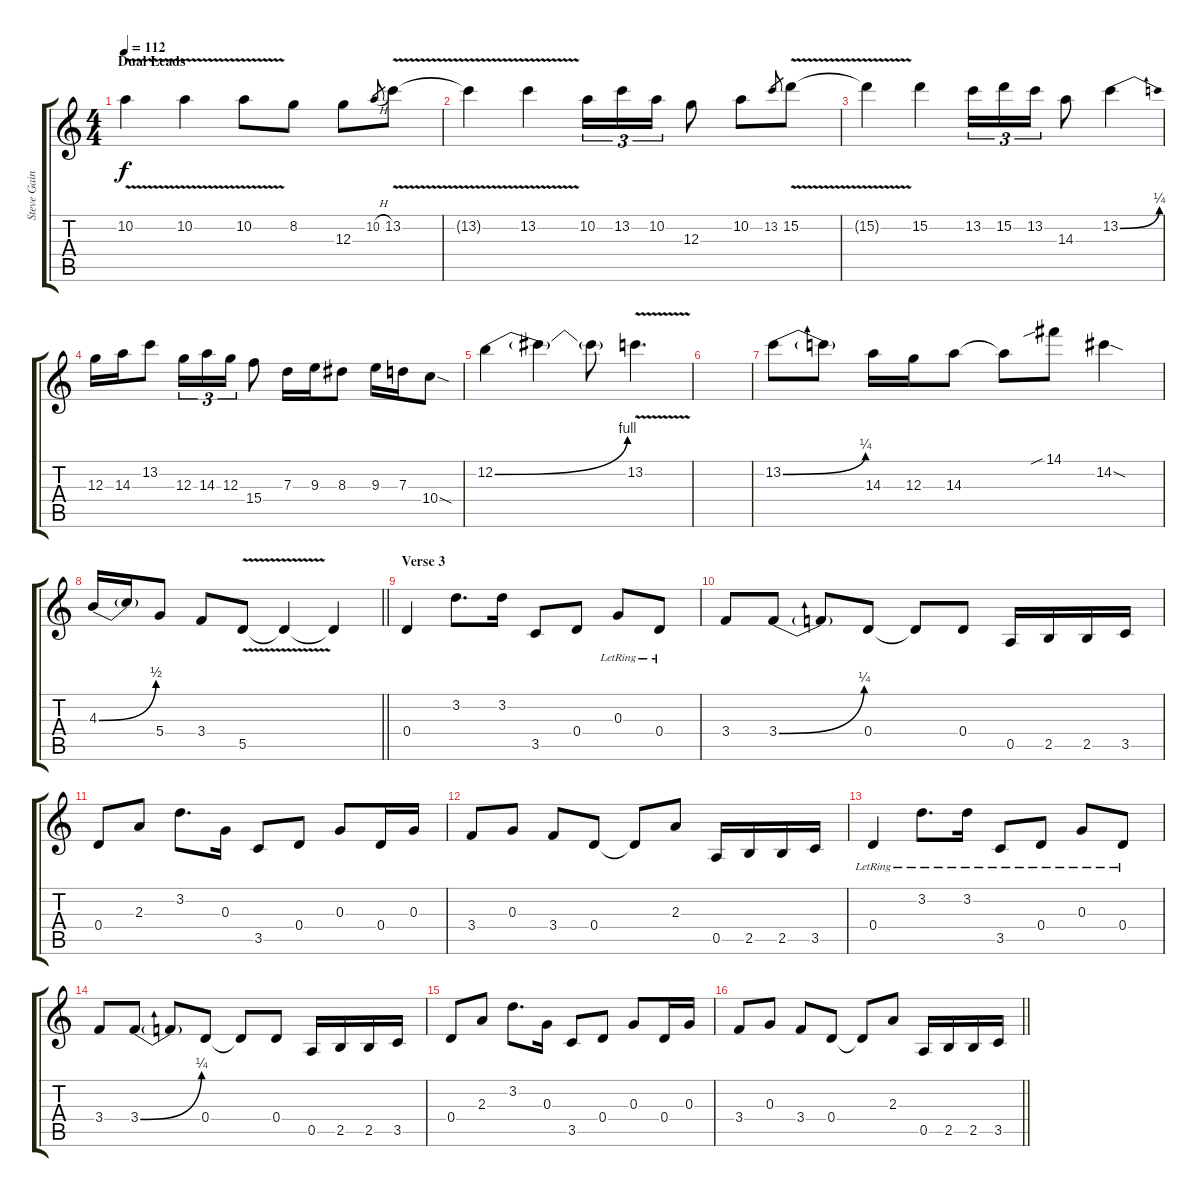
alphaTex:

\track ("Steve Gaines" "Steve Gain") {instrument electricguitarclean}
\staff {score tabs}
\tuning (E4 B3 G3 D3 A2 E2) {hide}
\ts (4 4)
\section ("" "Dual Leads")
\tempo 112
\clef g2
\ks c
10.2{v}.4{dy f volume 11 instrument overdrivenguitar} 10.2{v}.4 10.2{v}.8 8.2.8 12.3.8 10.2{h}.8{gr} 13.2{v}.8 |
13.2{t}.4 13.2{v}.4 10.2.16{tu (3 2)} 13.2.16{tu (3 2)} 10.2.16{tu (3 2)} 12.3.8 10.2.8 13.2.8{gr} 15.2{v}.8 |
15.2{t}.4 15.2.4 13.2.16{tu (3 2)} 15.2.16{tu (3 2)} 13.2.16{tu (3 2)} 14.3.8 13.2{be (bend 0 0 60 1)}.4 |
12.3.16 14.3.16 13.2.8 12.3.16{tu (3 2)} 14.3.16{tu (3 2)} 12.3.16{tu (3 2)} 15.4.8 7.3.16 9.3.16 8.3.8 9.3.16 7.3.16 10.4{sod}.8 |
12.2{be (bend 0 0 60 4)}.4 12.2{t}.4 12.2{t}.8 13.2{v}.4{d} |
|
13.2{be (bend 0 0 60 1)}.8 13.2{t}.8 14.3.16 12.3.16 14.3.8 14.3{t}.8 14.1{sib}.8 14.2{sod}.4 |
\barLineRight lightlight
4.3{be (bend 0 0 60 2)}.16{volume 10 instrument electricguitarclean} 4.3{t}.16 5.4.8 3.4.8 5.5{v}.8 5.5{t}.4 5.5{t}.4 |
\section ("" "Verse 3")
0.4.4 3.2.8{d} 3.2.16 3.5.8 0.4.8 0.3{lr}.8 0.4{lr}.8 |
3.4.8 3.4{be (bend 0 0 60 1)}.8 3.4{t}.8 0.4.8 0.4{t}.8 0.4.8 0.5.16 2.5.16 2.5.16 3.5.16 |
0.4.8 2.3.8 3.2.8{d} 0.3.16 3.5.8 0.4.8 0.3.8 0.4.16 0.3.16 |
3.4.8 0.3.8 3.4.8 0.4.8 0.4{t}.8 2.3.8 0.5.16 2.5.16 2.5.16 3.5.16 |
0.4{lr}.4 3.2{lr}.8{d} 3.2{lr}.16 3.5{lr}.8 0.4{lr}.8 0.3{lr}.8 0.4{lr}.8 |
3.4.8 3.4{be (bend 0 0 60 1)}.8 3.4{t}.8 0.4.8 0.4{t}.8 0.4.8 0.5.16 2.5.16 2.5.16 3.5.16 |
0.4.8 2.3.8 3.2.8{d} 0.3.16 3.5.8 0.4.8 0.3.8 0.4.16 0.3.16 |
\barLineRight lightlight
3.4.8 0.3.8 3.4.8 0.4.8 0.4{t}.8 2.3.8 0.5.16 2.5.16 2.5.16 3.5.16
